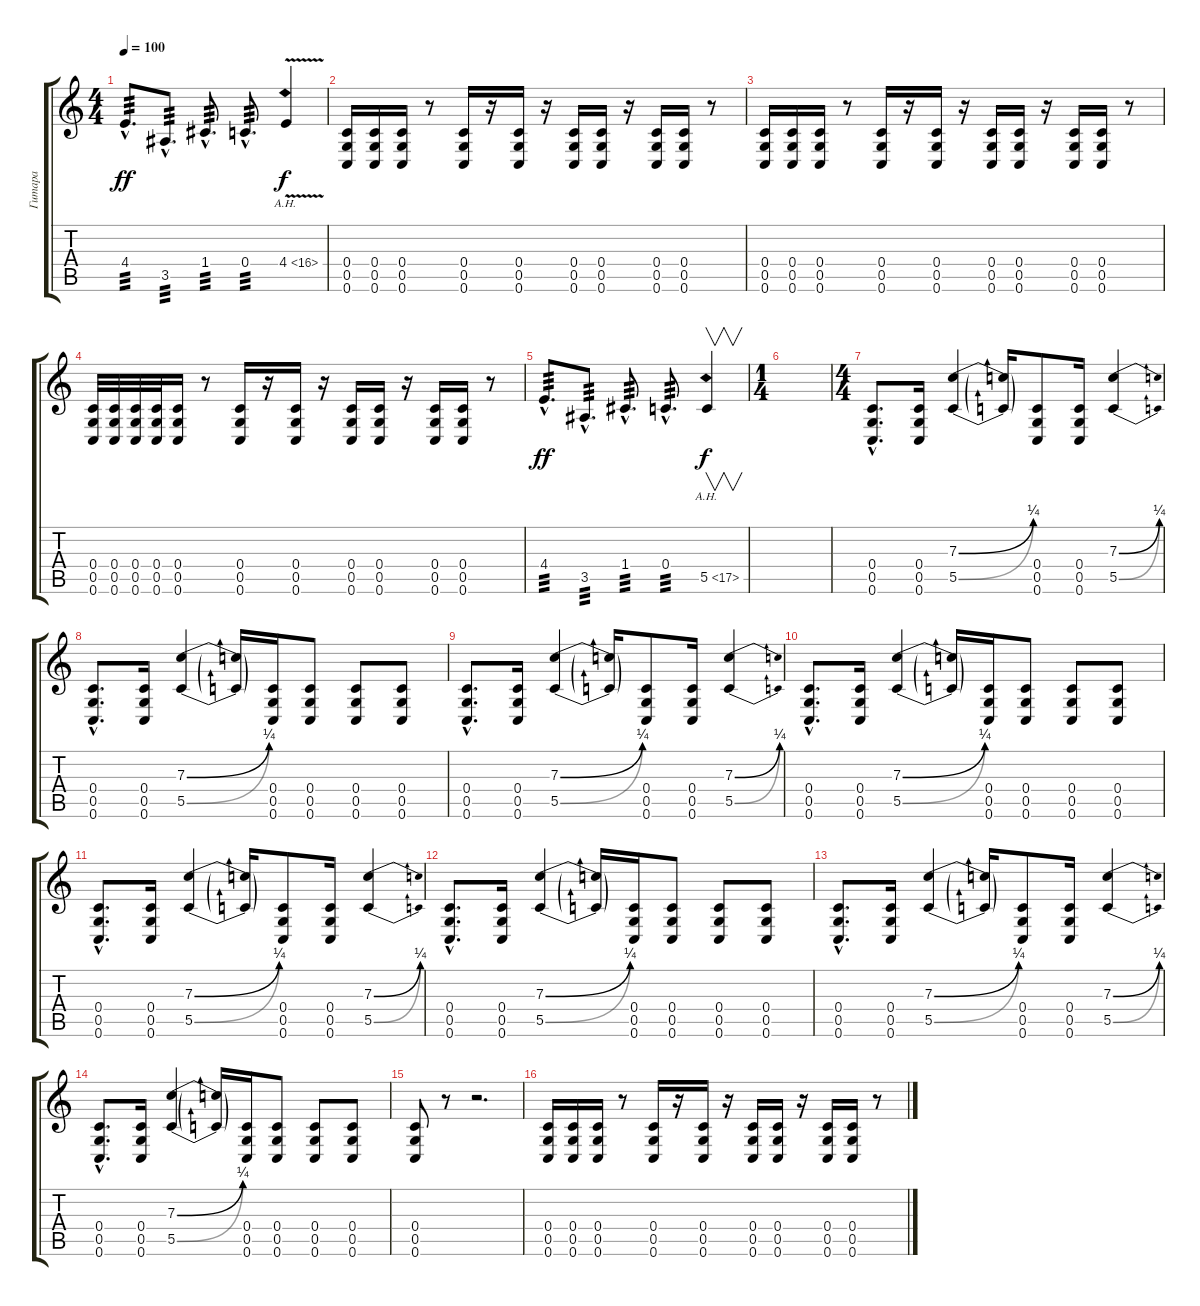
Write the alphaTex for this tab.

\track ("Гитара" "Гитара") {instrument distortionguitar}
\staff {score tabs}
\tuning (D4 A3 F3 C3 G2 C2) {hide}
\ts (4 4)
\tempo 100
\clef g2
\ks c
4.4{hac}.8{d tp 3 dy ff} 3.5{hac}.8{d tp 3} 1.4{hac}.8{d tp 3} 0.4{hac}.8{d tp 3} 4.4{ah 12 v}.4{dy f instrument guitarharmonics} |
(0.4 0.5 0.6).16{instrument distortionguitar} (0.4 0.5 0.6).16 (0.4 0.5 0.6).16 r.8 (0.4 0.5 0.6).16 r.16 (0.4 0.5 0.6).16 r.16 (0.4 0.5 0.6).16 (0.4 0.5 0.6).16 r.16 (0.4 0.5 0.6).16 (0.4 0.5 0.6).16 r.8 |
(0.4 0.5 0.6).16 (0.4 0.5 0.6).16 (0.4 0.5 0.6).16 r.8 (0.4 0.5 0.6).16 r.16 (0.4 0.5 0.6).16 r.16 (0.4 0.5 0.6).16 (0.4 0.5 0.6).16 r.16 (0.4 0.5 0.6).16 (0.4 0.5 0.6).16 r.8 |
(0.4 0.5 0.6).32 (0.4 0.5 0.6).32 (0.4 0.5 0.6).32 (0.4 0.5 0.6).32 (0.4 0.5 0.6).16 r.8 (0.4 0.5 0.6).16 r.16 (0.4 0.5 0.6).16 r.16 (0.4 0.5 0.6).16 (0.4 0.5 0.6).16 r.16 (0.4 0.5 0.6).16 (0.4 0.5 0.6).16 r.8 |
4.4{hac}.8{d tp 3 dy ff} 3.5{hac}.8{d tp 3} 1.4{hac}.8{d tp 3} 0.4{hac}.8{d tp 3} 5.5{ah 12}.4{v dy f instrument guitarharmonics} |
\ts (1 4)
|
\ts (4 4)
(0.4{hac} 0.5{hac} 0.6{hac}).8{d instrument distortionguitar} (0.4 0.5 0.6).16 (7.3{be (bend 0 0 60 1)} 5.5{be (bend 0 0 60 1)}).4 (7.3{t} 5.5{t}).16 (0.4 0.5 0.6).8 (0.4 0.5 0.6).16 (7.3{be (bend 0 0 60 1)} 5.5{be (bend 0 0 60 1)}).4 |
(0.4{hac} 0.5{hac} 0.6{hac}).8{d} (0.4 0.5 0.6).16 (7.3{be (bend 0 0 60 1)} 5.5{be (bend 0 0 60 1)}).4 (7.3{t} 5.5{t}).16 (0.4 0.5 0.6).16 (0.4 0.5 0.6).8 (0.4 0.5 0.6).8 (0.4 0.5 0.6).8 |
(0.4{hac} 0.5{hac} 0.6{hac}).8{d} (0.4 0.5 0.6).16 (7.3{be (bend 0 0 60 1)} 5.5{be (bend 0 0 60 1)}).4 (7.3{t} 5.5{t}).16 (0.4 0.5 0.6).8 (0.4 0.5 0.6).16 (7.3{be (bend 0 0 60 1)} 5.5{be (bend 0 0 60 1)}).4 |
(0.4{hac} 0.5{hac} 0.6{hac}).8{d} (0.4 0.5 0.6).16 (7.3{be (bend 0 0 60 1)} 5.5{be (bend 0 0 60 1)}).4 (7.3{t} 5.5{t}).16 (0.4 0.5 0.6).16 (0.4 0.5 0.6).8 (0.4 0.5 0.6).8 (0.4 0.5 0.6).8 |
(0.4{hac} 0.5{hac} 0.6{hac}).8{d} (0.4 0.5 0.6).16 (7.3{be (bend 0 0 60 1)} 5.5{be (bend 0 0 60 1)}).4 (7.3{t} 5.5{t}).16 (0.4 0.5 0.6).8 (0.4 0.5 0.6).16 (7.3{be (bend 0 0 60 1)} 5.5{be (bend 0 0 60 1)}).4 |
(0.4{hac} 0.5{hac} 0.6{hac}).8{d} (0.4 0.5 0.6).16 (7.3{be (bend 0 0 60 1)} 5.5{be (bend 0 0 60 1)}).4 (7.3{t} 5.5{t}).16 (0.4 0.5 0.6).16 (0.4 0.5 0.6).8 (0.4 0.5 0.6).8 (0.4 0.5 0.6).8 |
(0.4{hac} 0.5{hac} 0.6{hac}).8{d} (0.4 0.5 0.6).16 (7.3{be (bend 0 0 60 1)} 5.5{be (bend 0 0 60 1)}).4 (7.3{t} 5.5{t}).16 (0.4 0.5 0.6).8 (0.4 0.5 0.6).16 (7.3{be (bend 0 0 60 1)} 5.5{be (bend 0 0 60 1)}).4 |
(0.4{hac} 0.5{hac} 0.6{hac}).8{d} (0.4 0.5 0.6).16 (7.3{be (bend 0 0 60 1)} 5.5{be (bend 0 0 60 1)}).4 (7.3{t} 5.5{t}).16 (0.4 0.5 0.6).16 (0.4 0.5 0.6).8 (0.4 0.5 0.6).8 (0.4 0.5 0.6).8 |
(0.4 0.5 0.6).8 r.8 r.2{d} |
(0.4 0.5 0.6).16 (0.4 0.5 0.6).16 (0.4 0.5 0.6).16 r.8 (0.4 0.5 0.6).16 r.16 (0.4 0.5 0.6).16 r.16 (0.4 0.5 0.6).16 (0.4 0.5 0.6).16 r.16 (0.4 0.5 0.6).16 (0.4 0.5 0.6).16 r.8
